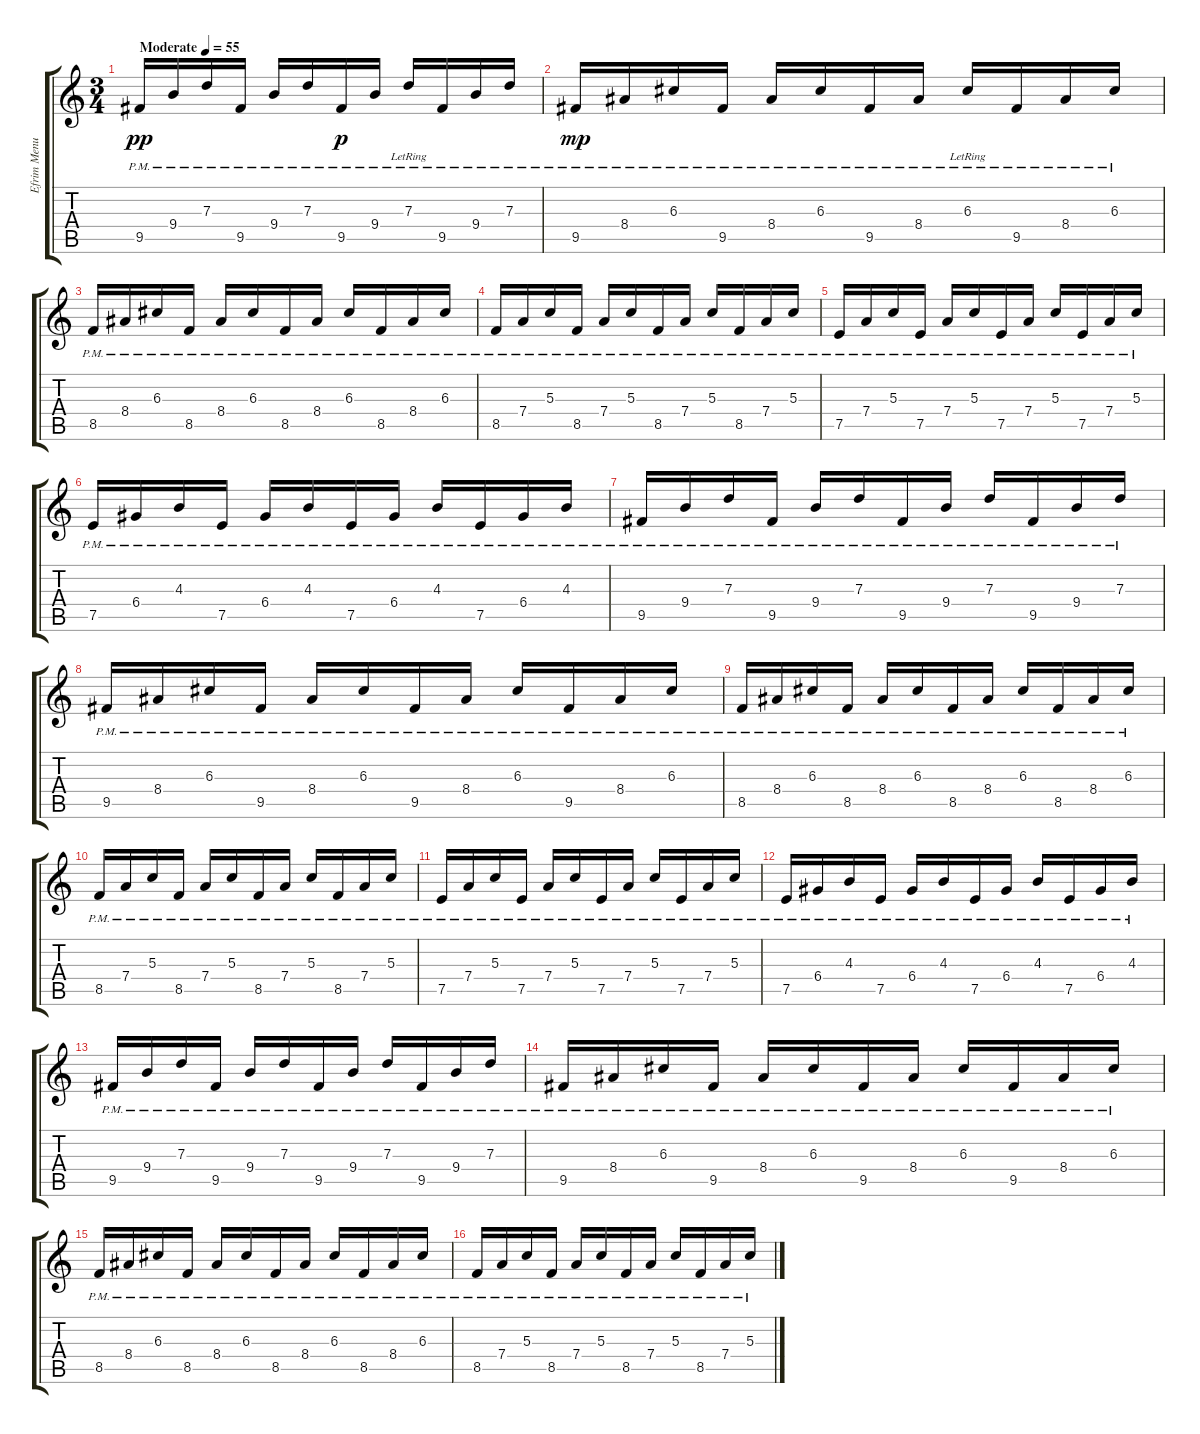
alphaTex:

\track ("Efrim Menuck" "Efrim Menu") {instrument overdrivenguitar}
\staff {score tabs}
\tuning (E4 B3 G3 D3 A2 E2) {hide}
\ts (3 4)
\tempo (55 "Moderate")
\clef g2
\ks c
9.5{pm}.16{dy pp instrument overdrivenguitar} 9.4{pm}.16 7.3{pm}.16 9.5{pm}.16 9.4{pm}.16 7.3{pm}.16 9.5{pm}.16{dy p} 9.4{pm}.16 7.3{pm lr}.16 9.5{pm}.16 9.4{pm}.16 7.3{pm}.16 |
9.5{pm}.16{dy mp} 8.4{pm}.16 6.3{pm}.16 9.5{pm}.16 8.4{pm}.16 6.3{pm}.16 9.5{pm}.16 8.4{pm}.16 6.3{pm lr}.16 9.5{pm}.16 8.4{pm}.16 6.3{pm}.16 |
8.5{pm}.16 8.4{pm}.16 6.3{pm}.16 8.5{pm}.16 8.4{pm}.16 6.3{pm}.16 8.5{pm}.16 8.4{pm}.16 6.3{pm}.16 8.5{pm}.16 8.4{pm}.16 6.3{pm}.16 |
8.5{pm}.16 7.4{pm}.16 5.3{pm}.16 8.5{pm}.16 7.4{pm}.16 5.3{pm}.16 8.5{pm}.16 7.4{pm}.16 5.3{pm}.16 8.5{pm}.16 7.4{pm}.16 5.3{pm}.16 |
7.5{pm}.16 7.4{pm}.16 5.3{pm}.16 7.5{pm}.16 7.4{pm}.16 5.3{pm}.16 7.5{pm}.16 7.4{pm}.16 5.3{pm}.16 7.5{pm}.16 7.4{pm}.16 5.3{pm}.16 |
7.5{pm}.16 6.4{pm}.16 4.3{pm}.16 7.5{pm}.16 6.4{pm}.16 4.3{pm}.16 7.5{pm}.16 6.4{pm}.16 4.3{pm}.16 7.5{pm}.16 6.4{pm}.16 4.3{pm}.16 |
9.5{pm}.16 9.4{pm}.16 7.3{pm}.16 9.5{pm}.16 9.4{pm}.16 7.3{pm}.16 9.5{pm}.16 9.4{pm}.16 7.3{pm}.16 9.5{pm}.16 9.4{pm}.16 7.3{pm}.16 |
9.5{pm}.16 8.4{pm}.16 6.3{pm}.16 9.5{pm}.16 8.4{pm}.16 6.3{pm}.16 9.5{pm}.16 8.4{pm}.16 6.3{pm}.16 9.5{pm}.16 8.4{pm}.16 6.3{pm}.16 |
8.5{pm}.16 8.4{pm}.16 6.3{pm}.16 8.5{pm}.16 8.4{pm}.16 6.3{pm}.16 8.5{pm}.16 8.4{pm}.16 6.3{pm}.16 8.5{pm}.16 8.4{pm}.16 6.3{pm}.16 |
8.5{pm}.16 7.4{pm}.16 5.3{pm}.16 8.5{pm}.16 7.4{pm}.16 5.3{pm}.16 8.5{pm}.16 7.4{pm}.16 5.3{pm}.16 8.5{pm}.16 7.4{pm}.16 5.3{pm}.16 |
7.5{pm}.16 7.4{pm}.16 5.3{pm}.16 7.5{pm}.16 7.4{pm}.16 5.3{pm}.16 7.5{pm}.16 7.4{pm}.16 5.3{pm}.16 7.5{pm}.16 7.4{pm}.16 5.3{pm}.16 |
7.5{pm}.16 6.4{pm}.16 4.3{pm}.16 7.5{pm}.16 6.4{pm}.16 4.3{pm}.16 7.5{pm}.16 6.4{pm}.16 4.3{pm}.16 7.5{pm}.16 6.4{pm}.16 4.3{pm}.16 |
9.5{pm}.16 9.4{pm}.16 7.3{pm}.16 9.5{pm}.16 9.4{pm}.16 7.3{pm}.16 9.5{pm}.16 9.4{pm}.16 7.3{pm}.16 9.5{pm}.16 9.4{pm}.16 7.3{pm}.16 |
9.5{pm}.16 8.4{pm}.16 6.3{pm}.16 9.5{pm}.16 8.4{pm}.16 6.3{pm}.16 9.5{pm}.16 8.4{pm}.16 6.3{pm}.16 9.5{pm}.16 8.4{pm}.16 6.3{pm}.16 |
8.5{pm}.16 8.4{pm}.16 6.3{pm}.16 8.5{pm}.16 8.4{pm}.16 6.3{pm}.16 8.5{pm}.16 8.4{pm}.16 6.3{pm}.16 8.5{pm}.16 8.4{pm}.16 6.3{pm}.16 |
8.5{pm}.16 7.4{pm}.16 5.3{pm}.16 8.5{pm}.16 7.4{pm}.16 5.3{pm}.16 8.5{pm}.16 7.4{pm}.16 5.3{pm}.16 8.5{pm}.16 7.4{pm}.16 5.3{pm}.16
